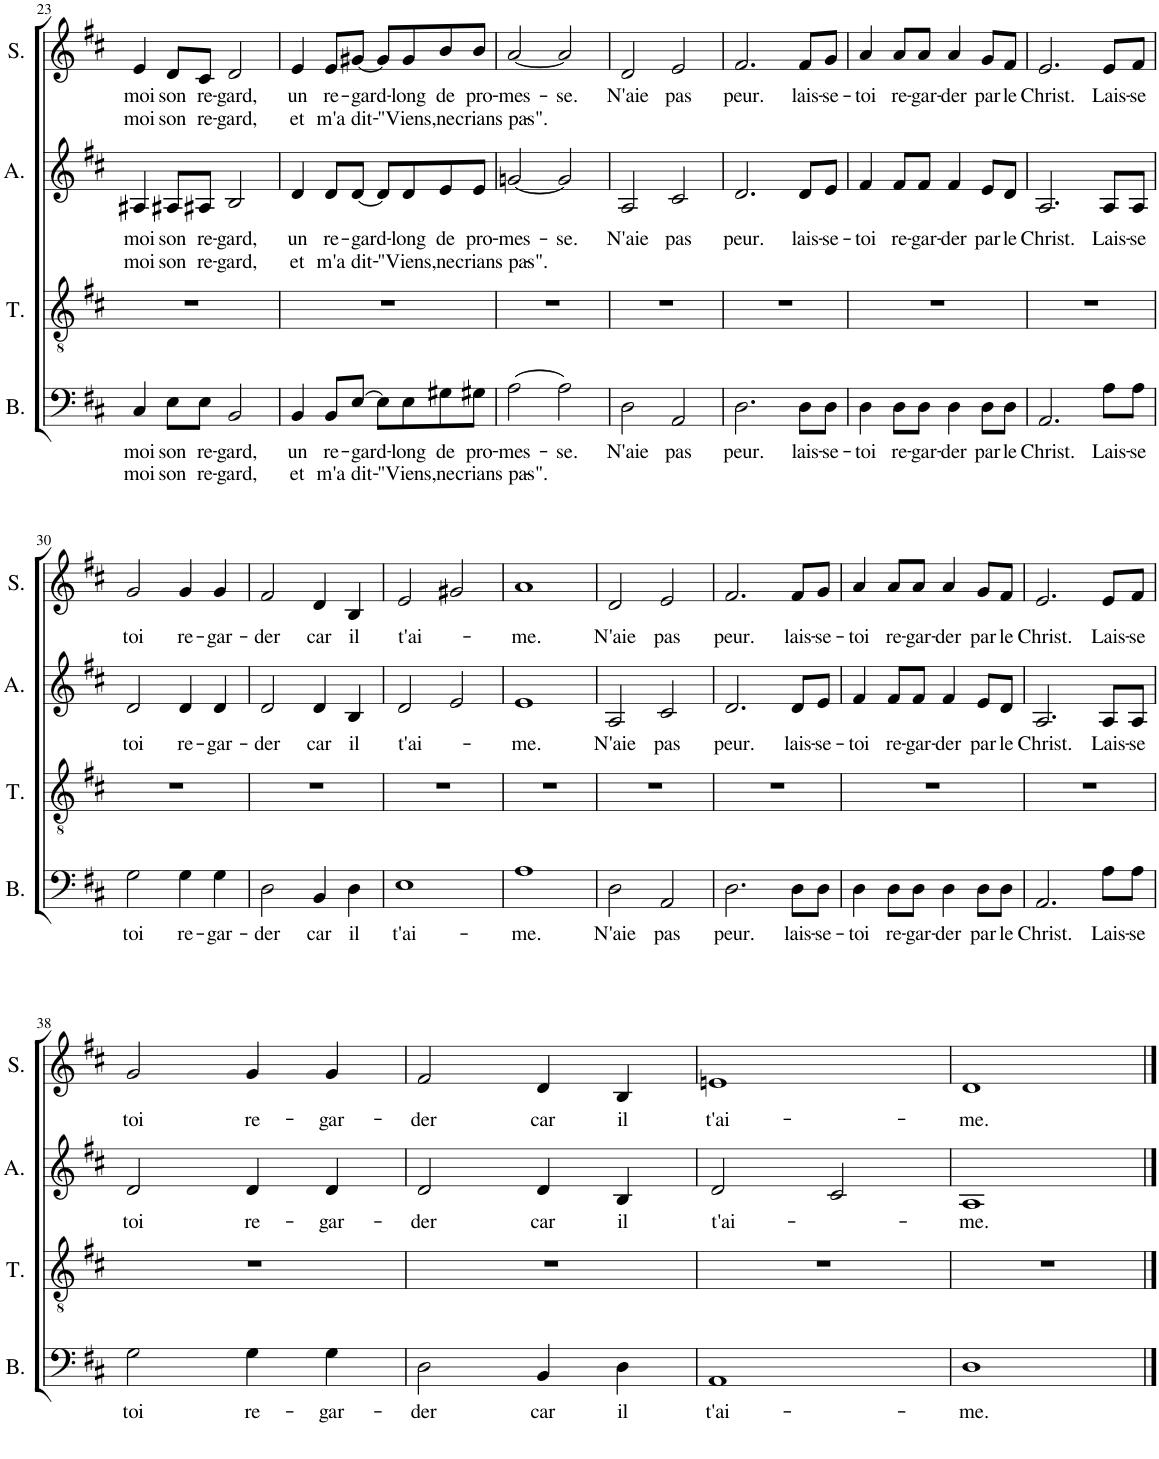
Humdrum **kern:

**kern	**text	**text	**kern	**kern	**text	**text	**kern	**text	**text
*part4	*part4	*part4	*part3	*part2	*part2	*part2	*part1	*part1	*part1
*staff4	*staff4	*staff4	*staff3	*staff2	*staff2	*staff2	*staff1	*staff1	*staff1
*I"Bass	*	*	*I"Tenor	*I"Alto	*	*	*I"Soprano	*	*
*I'B.	*	*	*I'T.	*I'A.	*	*	*I'S.	*	*
!!LO:PB:g=z
*clefF4	*	*	*clefGv2	*clefG2	*	*	*clefG2	*	*
*k[f#c#]	*	*	*k[f#c#]	*k[f#c#]	*	*	*k[f#c#]	*	*
*M4/4	*	*	*M4/4	*M4/4	*	*	*M4/4	*	*
*met(c)	*	*	*met(c)	*met(c)	*	*	*met(c)	*	*
=23	=23	=23	=23	=23	=23	=23	=23	=23	=23
!	!LO:LY:b	!LO:LY:b	!	!	!LO:LY:b	!LO:LY:b	!	!LO:LY:b	!LO:LY:b
4C#/	moi	moi	1r	4A#X/	moi	moi	4e/	moi	moi
!	!LO:LY:b	!LO:LY:b	!	!	!LO:LY:b	!LO:LY:b	!	!LO:LY:b	!LO:LY:b
8E\L	son	son	.	8A#X/L	son	son	8d/L	son	son
!	!LO:LY:b	!LO:LY:b	!	!	!LO:LY:b	!LO:LY:b	!	!LO:LY:b	!LO:LY:b
8E\J	re-	re-	.	8A#X/J	re-	re-	8c#/J	re-	re-
!	!LO:LY:b	!LO:LY:b	!	!	!LO:LY:b	!LO:LY:b	!	!LO:LY:b	!LO:LY:b
2BB/	-gard,	-gard,	.	2B/	-gard,	-gard,	2d/	-gard,	-gard,
=24	=24	=24	=24	=24	=24	=24	=24	=24	=24
!	!LO:LY:b	!LO:LY:b	!	!	!LO:LY:b	!LO:LY:b	!	!LO:LY:b	!LO:LY:b
4BB/	un	et	1r	4d/	un	et	4e/	un	et
!	!LO:LY:b	!LO:LY:b	!	!	!LO:LY:b	!LO:LY:b	!	!LO:LY:b	!LO:LY:b
8BB/L	re-	m'a	.	8d/L	re-	m'a	8e/L	re-	m'a
!	!LO:LY:b	!LO:LY:b	!	!	!LO:LY:b	!LO:LY:b	!	!LO:LY:b	!LO:LY:b
[8E/J	-gard-	dit-	.	[8d/J	-gard-	dit-	[8g#X/J	-gard-	dit-
8E\L]	.	.	.	8d/L]	.	.	8g#/L]	.	.
!	!LO:LY:b	!LO:LY:b	!	!	!LO:LY:b	!LO:LY:b	!	!LO:LY:b	!LO:LY:b
8E\	-long	-"Viens,	.	8d/	-long	-"Viens,	8g#/	-long	-"Viens,
!	!LO:LY:b	!LO:LY:b	!	!	!LO:LY:b	!LO:LY:b	!	!LO:LY:b	!LO:LY:b
8G#X\	de	ne	.	8e/	de	ne	8b/	de	ne
!	!LO:LY:b	!LO:LY:b	!	!	!LO:LY:b	!LO:LY:b	!	!LO:LY:b	!LO:LY:b
8G#X\J	pro-	crians	.	8e/J	pro-	crians	8b/J	pro-	crians
=25	=25	=25	=25	=25	=25	=25	=25	=25	=25
!	!LO:LY:b	!LO:LY:b	!	!	!LO:LY:b	!LO:LY:b	!	!LO:LY:b	!LO:LY:b
[2A\	-mes-	pas".-	1r	[2gn/	-mes-	pas".-	[2a/	-mes-	pas".-
!	!LO:LY:b	!	!	!	!LO:LY:b	!	!	!LO:LY:b	!
2A\]	-se.	.	.	2g/]	-se.	.	2a/]	-se.	.
=26	=26	=26	=26	=26	=26	=26	=26	=26	=26
!	!LO:LY:b	!	!	!	!LO:LY:b	!	!	!LO:LY:b	!
2D\	N'aie	.	1r	2A/	N'aie	.	2d/	N'aie	.
!	!LO:LY:b	!	!	!	!LO:LY:b	!	!	!LO:LY:b	!
2AA/	pas	.	.	2c#/	pas	.	2e/	pas	.
=27	=27	=27	=27	=27	=27	=27	=27	=27	=27
!	!LO:LY:b	!	!	!	!LO:LY:b	!	!	!LO:LY:b	!
2.D\	peur.	.	1r	2.d/	peur.	.	2.f#/	peur.	.
!	!LO:LY:b	!	!	!	!LO:LY:b	!	!	!LO:LY:b	!
8D\L	lais-	.	.	8d/L	lais-	.	8f#/L	lais-	.
!	!LO:LY:b	!	!	!	!LO:LY:b	!	!	!LO:LY:b	!
8D\J	-se-	.	.	8e/J	-se-	.	8g/J	-se-	.
=28	=28	=28	=28	=28	=28	=28	=28	=28	=28
!	!LO:LY:b	!	!	!	!LO:LY:b	!	!	!LO:LY:b	!
4D\	-toi	.	1r	4f#/	-toi	.	4a/	-toi	.
!	!LO:LY:b	!	!	!	!LO:LY:b	!	!	!LO:LY:b	!
8D\L	re-	.	.	8f#/L	re-	.	8a/L	re-	.
!	!LO:LY:b	!	!	!	!LO:LY:b	!	!	!LO:LY:b	!
8D\J	-gar-	.	.	8f#/J	-gar-	.	8a/J	-gar-	.
!	!LO:LY:b	!	!	!	!LO:LY:b	!	!	!LO:LY:b	!
4D\	-der	.	.	4f#/	-der	.	4a/	-der	.
!	!LO:LY:b	!	!	!	!LO:LY:b	!	!	!LO:LY:b	!
8D\L	par	.	.	8e/L	par	.	8g/L	par	.
!	!LO:LY:b	!	!	!	!LO:LY:b	!	!	!LO:LY:b	!
8D\J	le	.	.	8d/J	le	.	8f#/J	le	.
=29	=29	=29	=29	=29	=29	=29	=29	=29	=29
!	!LO:LY:b	!	!	!	!LO:LY:b	!	!	!LO:LY:b	!
2.AA/	Christ.	.	1r	2.A/	Christ.	.	2.e/	Christ.	.
!	!LO:LY:b	!	!	!	!LO:LY:b	!	!	!LO:LY:b	!
8A\L	Lais-	.	.	8A/L	Lais-	.	8e/L	Lais-	.
!	!LO:LY:b	!	!	!	!LO:LY:b	!	!	!LO:LY:b	!
8A\J	-se	.	.	8A/J	-se	.	8f#/J	-se	.
!!LO:LB:g=z
=30	=30	=30	=30	=30	=30	=30	=30	=30	=30
!	!LO:LY:b	!	!	!	!LO:LY:b	!	!	!LO:LY:b	!
2G\	toi	.	1r	2d/	toi	.	2g/	toi	.
!	!LO:LY:b	!	!	!	!LO:LY:b	!	!	!LO:LY:b	!
4G\	re-	.	.	4d/	re-	.	4g/	re-	.
!	!LO:LY:b	!	!	!	!LO:LY:b	!	!	!LO:LY:b	!
4G\	-gar-	.	.	4d/	-gar-	.	4g/	-gar-	.
=31	=31	=31	=31	=31	=31	=31	=31	=31	=31
!	!LO:LY:b	!	!	!	!LO:LY:b	!	!	!LO:LY:b	!
2D\	-der	.	1r	2d/	-der	.	2f#/	-der	.
!	!LO:LY:b	!	!	!	!LO:LY:b	!	!	!LO:LY:b	!
4BB/	car	.	.	4d/	car	.	4d/	car	.
!	!LO:LY:b	!	!	!	!LO:LY:b	!	!	!LO:LY:b	!
4D\	il	.	.	4B/	il	.	4B/	il	.
=32	=32	=32	=32	=32	=32	=32	=32	=32	=32
!	!LO:LY:b	!	!	!	!LO:LY:b	!	!	!LO:LY:b	!
1E	t'ai-	.	1r	2d/	t'ai-	.	2e/	t'ai-	.
.	.	.	.	2e/	.	.	2g#X/	.	.
=33	=33	=33	=33	=33	=33	=33	=33	=33	=33
!	!LO:LY:b	!	!	!	!LO:LY:b	!	!	!LO:LY:b	!
1A	-me.	.	1r	1e	-me.	.	1a	-me.	.
=34	=34	=34	=34	=34	=34	=34	=34	=34	=34
!	!LO:LY:b	!	!	!	!LO:LY:b	!	!	!LO:LY:b	!
2D\	N'aie	.	1r	2A/	N'aie	.	2d/	N'aie	.
!	!LO:LY:b	!	!	!	!LO:LY:b	!	!	!LO:LY:b	!
2AA/	pas	.	.	2c#/	pas	.	2e/	pas	.
=35	=35	=35	=35	=35	=35	=35	=35	=35	=35
!	!LO:LY:b	!	!	!	!LO:LY:b	!	!	!LO:LY:b	!
2.D\	peur.	.	1r	2.d/	peur.	.	2.f#/	peur.	.
!	!LO:LY:b	!	!	!	!LO:LY:b	!	!	!LO:LY:b	!
8D\L	lais-	.	.	8d/L	lais-	.	8f#/L	lais-	.
!	!LO:LY:b	!	!	!	!LO:LY:b	!	!	!LO:LY:b	!
8D\J	-se-	.	.	8e/J	-se-	.	8g/J	-se-	.
=36	=36	=36	=36	=36	=36	=36	=36	=36	=36
!	!LO:LY:b	!	!	!	!LO:LY:b	!	!	!LO:LY:b	!
4D\	-toi	.	1r	4f#/	-toi	.	4a/	-toi	.
!	!LO:LY:b	!	!	!	!LO:LY:b	!	!	!LO:LY:b	!
8D\L	re-	.	.	8f#/L	re-	.	8a/L	re-	.
!	!LO:LY:b	!	!	!	!LO:LY:b	!	!	!LO:LY:b	!
8D\J	-gar-	.	.	8f#/J	-gar-	.	8a/J	-gar-	.
!	!LO:LY:b	!	!	!	!LO:LY:b	!	!	!LO:LY:b	!
4D\	-der	.	.	4f#/	-der	.	4a/	-der	.
!	!LO:LY:b	!	!	!	!LO:LY:b	!	!	!LO:LY:b	!
8D\L	par	.	.	8e/L	par	.	8g/L	par	.
!	!LO:LY:b	!	!	!	!LO:LY:b	!	!	!LO:LY:b	!
8D\J	le	.	.	8d/J	le	.	8f#/J	le	.
=37	=37	=37	=37	=37	=37	=37	=37	=37	=37
!	!LO:LY:b	!	!	!	!LO:LY:b	!	!	!LO:LY:b	!
2.AA/	Christ.	.	1r	2.A/	Christ.	.	2.e/	Christ.	.
!	!LO:LY:b	!	!	!	!LO:LY:b	!	!	!LO:LY:b	!
8A\L	Lais-	.	.	8A/L	Lais-	.	8e/L	Lais-	.
!	!LO:LY:b	!	!	!	!LO:LY:b	!	!	!LO:LY:b	!
8A\J	-se	.	.	8A/J	-se	.	8f#/J	-se	.
!!LO:LB:g=z
=38	=38	=38	=38	=38	=38	=38	=38	=38	=38
!	!LO:LY:b	!	!	!	!LO:LY:b	!	!	!LO:LY:b	!
2G\	toi	.	1r	2d/	toi	.	2g/	toi	.
!	!LO:LY:b	!	!	!	!LO:LY:b	!	!	!LO:LY:b	!
4G\	re-	.	.	4d/	re-	.	4g/	re-	.
!	!LO:LY:b	!	!	!	!LO:LY:b	!	!	!LO:LY:b	!
4G\	-gar-	.	.	4d/	-gar-	.	4g/	-gar-	.
=39	=39	=39	=39	=39	=39	=39	=39	=39	=39
!	!LO:LY:b	!	!	!	!LO:LY:b	!	!	!LO:LY:b	!
2D\	-der	.	1r	2d/	-der	.	2f#/	-der	.
!	!LO:LY:b	!	!	!	!LO:LY:b	!	!	!LO:LY:b	!
4BB/	car	.	.	4d/	car	.	4d/	car	.
!	!LO:LY:b	!	!	!	!LO:LY:b	!	!	!LO:LY:b	!
4D\	il	.	.	4B/	il	.	4B/	il	.
=40	=40	=40	=40	=40	=40	=40	=40	=40	=40
!	!LO:LY:b	!	!	!	!LO:LY:b	!	!	!LO:LY:b	!
1AA	t'ai-	.	1r	2d/	t'ai-	.	1en	t'ai-	.
.	.	.	.	2c#/	.	.	.	.	.
=41	=41	=41	=41	=41	=41	=41	=41	=41	=41
!	!LO:LY:b	!	!	!	!LO:LY:b	!	!	!LO:LY:b	!
1D	-me.	.	1r	1A	-me.	.	1d	-me.	.
==	==	==	==	==	==	==	==	==	==
*-	*-	*-	*-	*-	*-	*-	*-	*-	*-
